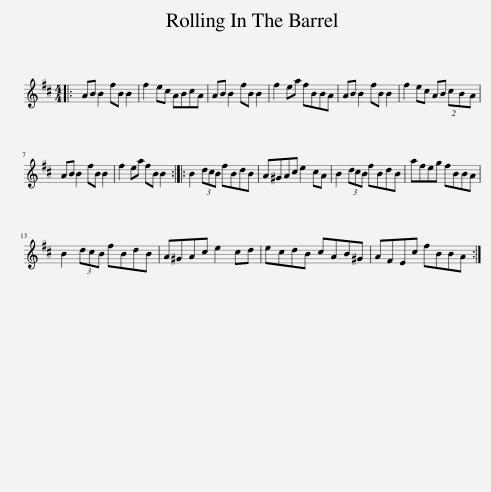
X:1
L:1/8
M:4/4
I:linebreak $
K:D
V:1 treble
V:1
|: AB B2 fB B2 | f2 ec ABcA | AB B2 fB B2 | f2 ea fBBA | AB B2 fB B2 | %5
 f2 ec AB (2:3:2cBA |$ AB B2 fB B2 | f2 ea fB B2 :: B2 (3dcB fBdB | A^GAc e2 cA | %10
 B2 (3dcB fBdB | afeg fBBA |$ B2 (3dcB fBdB | A^GAc e2 cd | ecdB cAB^G | %15
 AFEc fBBA :| %16
